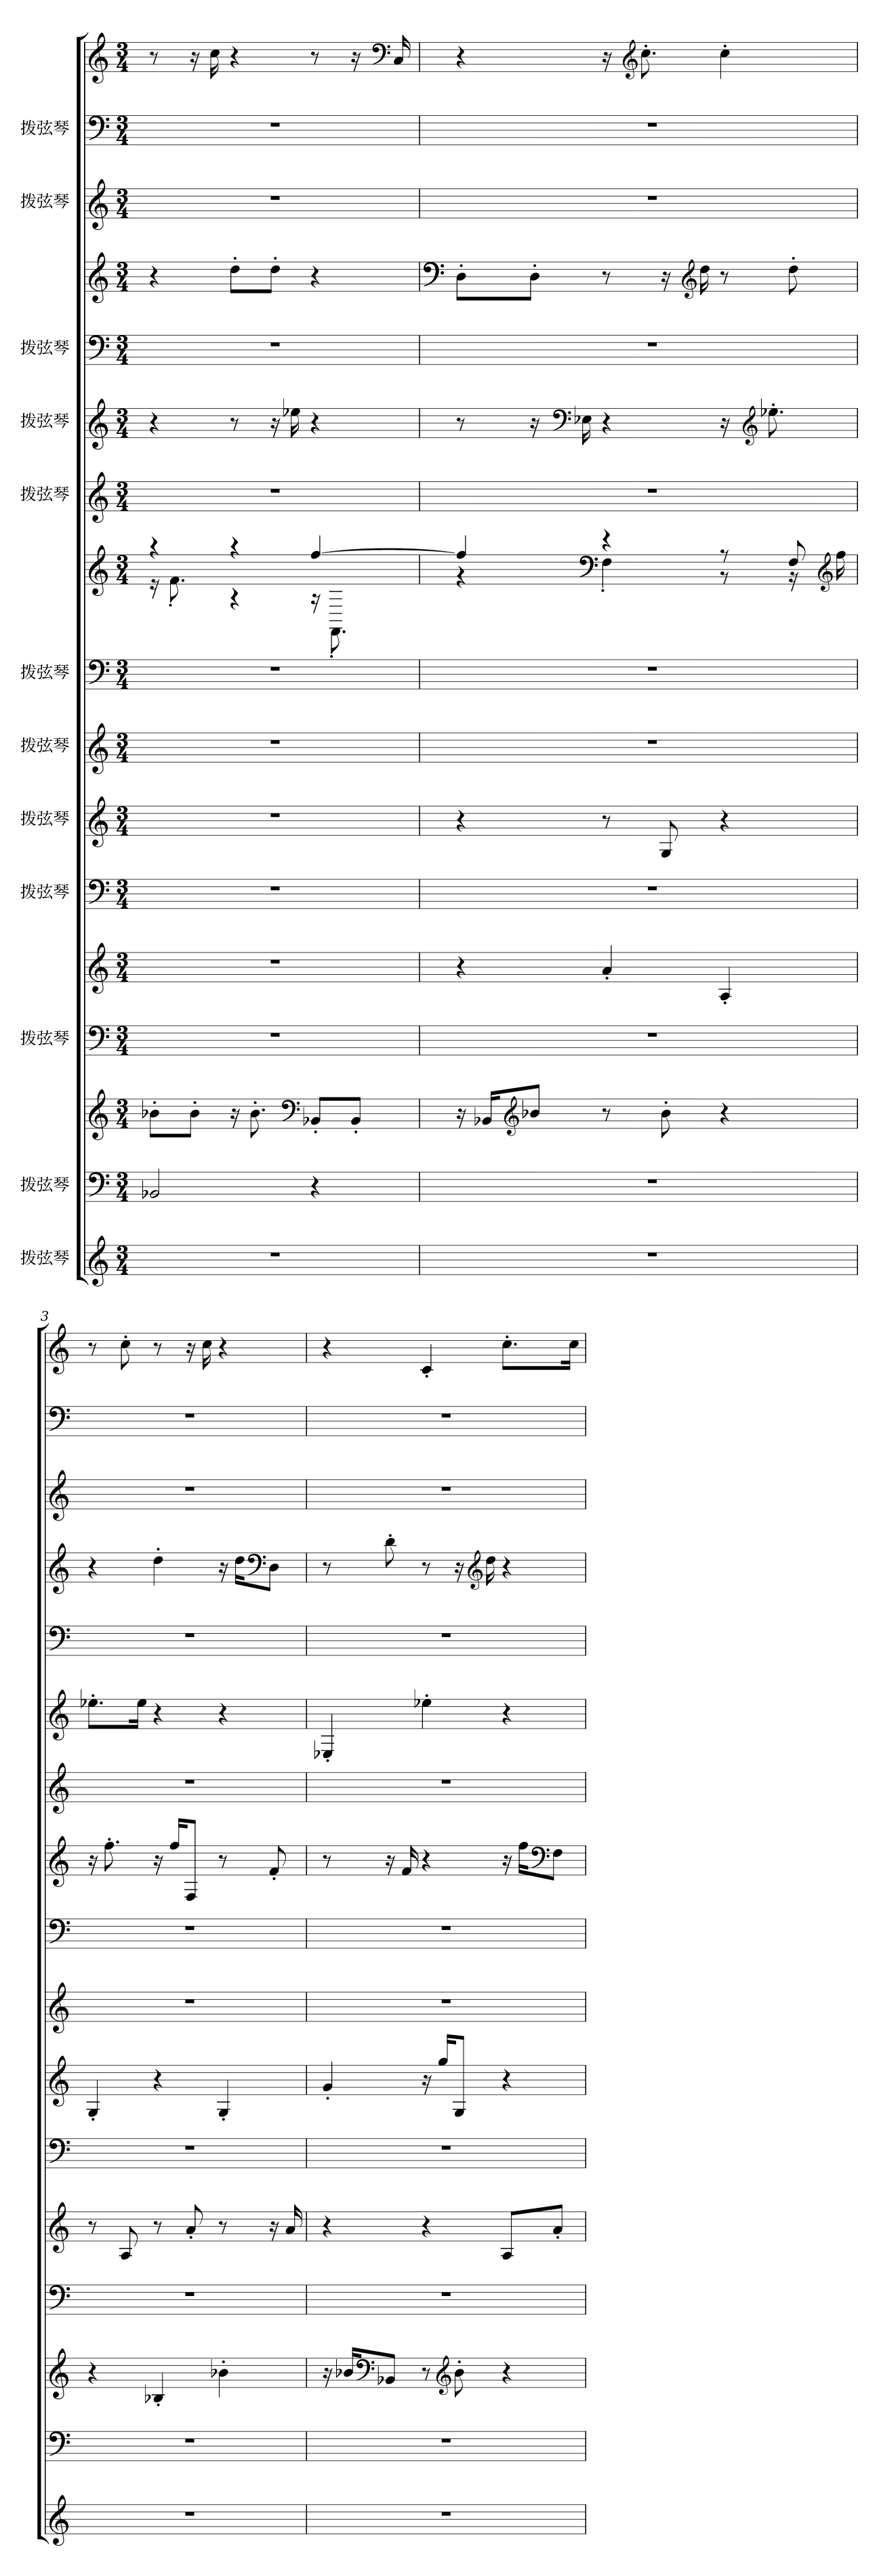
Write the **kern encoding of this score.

**kern	**kern	**kern	**kern	**kern	**kern	**kern	**kern	**kern	**kern	**kern	**kern	**kern	**kern	**kern	**kern	**kern
*part12	*part11	*part11	*part10	*part10	*part9	*part8	*part7	*part6	*part6	*part5	*part4	*part3	*part3	*part2	*part1	*part1
*staff17	*staff16	*staff15	*staff14	*staff13	*staff12	*staff11	*staff10	*staff9	*staff8	*staff7	*staff6	*staff5	*staff4	*staff3	*staff2	*staff1
*I"拨弦琴	*I"拨弦琴	*	*I"拨弦琴	*	*I"拨弦琴	*I"拨弦琴	*I"拨弦琴	*I"拨弦琴	*	*I"拨弦琴	*I"拨弦琴	*I"拨弦琴	*	*I"拨弦琴	*I"拨弦琴	*
*clefG2	*clefF4	*clefG2	*clefF4	*clefG2	*clefF4	*clefG2	*clefG2	*clefF4	*clefG2	*clefG2	*clefG2	*clefF4	*clefG2	*clefG2	*clefF4	*clefG2
*k[]	*k[]	*k[]	*k[]	*k[]	*k[]	*k[]	*k[]	*k[]	*k[]	*k[]	*k[]	*k[]	*k[]	*k[]	*k[]	*k[]
*M3/4	*M3/4	*M3/4	*M3/4	*M3/4	*M3/4	*M3/4	*M3/4	*M3/4	*M3/4	*M3/4	*M3/4	*M3/4	*M3/4	*M3/4	*M3/4	*M3/4
*MM110	*MM110	*MM110	*MM110	*MM110	*MM110	*MM110	*MM110	*MM110	*MM110	*MM110	*MM110	*MM110	*MM110	*MM110	*MM110	*MM110
=1	=1	=1	=1	=1	=1	=1	=1	=1	=1	=1	=1	=1	=1	=1	=1	=1
*	*	*	*	*	*	*	*	*	*^	*	*	*	*	*	*	*
2.r	2BB-X/	8b-X'\L	2.r	2.r	2.r	2.r	2.r	2.r	4r	16r	2.r	4r	2.r	4r	2.r	2.r	8r
.	.	.	.	.	.	.	.	.	.	8.f'\	.	.	.	.	.	.	.
.	.	8b-'\J	.	.	.	.	.	.	.	.	.	.	.	.	.	.	16r
.	.	.	.	.	.	.	.	.	.	.	.	.	.	.	.	.	16cc\
.	.	16r	.	.	.	.	.	.	4r	4r	.	8r	.	8dd'\L	.	.	4r
.	.	8.b-'\	.	.	.	.	.	.	.	.	.	.	.	.	.	.	.
.	.	.	.	.	.	.	.	.	.	.	.	16r	.	8dd'\J	.	.	.
.	.	.	.	.	.	.	.	.	.	.	.	16ee-X\	.	.	.	.	.
*	*	*clefF4	*	*	*	*	*	*	*	*	*	*	*	*	*	*	*
.	4r	8BB-X'/L	.	.	.	.	.	.	[4ff/	16r	.	4r	.	4r	.	.	8r
.	.	.	.	.	.	.	.	.	.	8.FF'\	.	.	.	.	.	.	.
.	.	8BB-'/J	.	.	.	.	.	.	.	.	.	.	.	.	.	.	16r
*	*	*	*	*	*	*	*	*	*	*	*	*	*	*	*	*	*clefF4
.	.	.	.	.	.	.	.	.	.	.	.	.	.	.	.	.	16C/
=2	=2	=2	=2	=2	=2	=2	=2	=2	=2	=2	=2	=2	=2	=2	=2	=2	=2
*	*	*	*	*	*	*	*	*	*	*	*	*	*	*clefF4	*	*	*
2.r	2.r	16r	2.r	4r	2.r	4r	2.r	2.r	4ff/]	4r	2.r	8r	2.r	8D'\L	2.r	2.r	4r
.	.	16BB-X/KL	.	.	.	.	.	.	.	.	.	.	.	.	.	.	.
*	*	*clefG2	*	*	*	*	*	*	*	*	*	*	*	*	*	*	*
.	.	8b-X/J	.	.	.	.	.	.	.	.	.	16r	.	8D'\J	.	.	.
*	*	*	*	*	*	*	*	*	*	*	*	*clefF4	*	*	*	*	*
.	.	.	.	.	.	.	.	.	.	.	.	16E-X\	.	.	.	.	.
*	*	*	*	*	*	*	*	*	*clefF4	*	*	*	*	*	*	*	*
.	.	8r	.	4a'/	.	8r	.	.	4r	4F'\	.	4r	.	8r	.	.	16r
*	*	*	*	*	*	*	*	*	*	*	*	*	*	*	*	*	*clefG2
.	.	.	.	.	.	.	.	.	.	.	.	.	.	.	.	.	8.cc'\
.	.	8b-'\	.	.	.	8G/	.	.	.	.	.	.	.	16r	.	.	.
*	*	*	*	*	*	*	*	*	*	*	*	*	*	*clefG2	*	*	*
.	.	.	.	.	.	.	.	.	.	.	.	.	.	16dd\	.	.	.
.	.	4r	.	4A'/	.	4r	.	.	8r	8r	.	16r	.	8r	.	.	4cc'\
*	*	*	*	*	*	*	*	*	*	*	*	*clefG2	*	*	*	*	*
.	.	.	.	.	.	.	.	.	.	.	.	8.ee-X'\	.	.	.	.	.
.	.	.	.	.	.	.	.	.	8F/	16r	.	.	.	8dd'\	.	.	.
*	*	*	*	*	*	*	*	*	*clefG2	*	*	*	*	*	*	*	*
.	.	.	.	.	.	.	.	.	.	16ff\	.	.	.	.	.	.	.
*	*	*	*	*	*	*	*	*	*v	*v	*	*	*	*	*	*	*
!!LO:PB:g=z
=3	=3	=3	=3	=3	=3	=3	=3	=3	=3	=3	=3	=3	=3	=3	=3	=3
2.r	2.r	4r	2.r	8r	2.r	4G'/	2.r	2.r	16r	2.r	8.ee-X'\L	2.r	4r	2.r	2.r	8r
.	.	.	.	.	.	.	.	.	8.ff'\	.	.	.	.	.	.	.
.	.	.	.	8A/	.	.	.	.	.	.	.	.	.	.	.	8cc'\
.	.	.	.	.	.	.	.	.	.	.	16ee-\Jk	.	.	.	.	.
.	.	4B-X'/	.	8r	.	4r	.	.	16r	.	4r	.	4dd'\	.	.	8r
.	.	.	.	.	.	.	.	.	16ff/KL	.	.	.	.	.	.	.
.	.	.	.	8a'/	.	.	.	.	8F/J	.	.	.	.	.	.	16r
.	.	.	.	.	.	.	.	.	.	.	.	.	.	.	.	16cc\
.	.	4b-X'\	.	8r	.	4G'/	.	.	8r	.	4r	.	16r	.	.	4r
.	.	.	.	.	.	.	.	.	.	.	.	.	16dd\KL	.	.	.
*	*	*	*	*	*	*	*	*	*	*	*	*	*clefF4	*	*	*
.	.	.	.	16r	.	.	.	.	8f'/	.	.	.	8D\J	.	.	.
.	.	.	.	16a/	.	.	.	.	.	.	.	.	.	.	.	.
=4	=4	=4	=4	=4	=4	=4	=4	=4	=4	=4	=4	=4	=4	=4	=4	=4
2.r	2.r	16r	2.r	4r	2.r	4g'/	2.r	2.r	8r	2.r	4E-X'/	2.r	8r	2.r	2.r	4r
.	.	16b-X/KL	.	.	.	.	.	.	.	.	.	.	.	.	.	.
*	*	*clefF4	*	*	*	*	*	*	*	*	*	*	*	*	*	*
.	.	8BB-X/J	.	.	.	.	.	.	16r	.	.	.	8d'\	.	.	.
.	.	.	.	.	.	.	.	.	16f/	.	.	.	.	.	.	.
.	.	8r	.	4r	.	16r	.	.	4r	.	4ee-X'\	.	8r	.	.	4c'/
.	.	.	.	.	.	16gg/KL	.	.	.	.	.	.	.	.	.	.
*	*	*clefG2	*	*	*	*	*	*	*	*	*	*	*	*	*	*
.	.	8b-'\	.	.	.	8G/J	.	.	.	.	.	.	16r	.	.	.
*	*	*	*	*	*	*	*	*	*	*	*	*	*clefG2	*	*	*
.	.	.	.	.	.	.	.	.	.	.	.	.	16dd\	.	.	.
.	.	4r	.	8A/L	.	4r	.	.	16r	.	4r	.	4r	.	.	8.cc'\L
.	.	.	.	.	.	.	.	.	16ff\KL	.	.	.	.	.	.	.
*	*	*	*	*	*	*	*	*	*clefF4	*	*	*	*	*	*	*
.	.	.	.	8a'/J	.	.	.	.	8F\J	.	.	.	.	.	.	.
.	.	.	.	.	.	.	.	.	.	.	.	.	.	.	.	16cc\Jk
=	=	=	=	=	=	=	=	=	=	=	=	=	=	=	=	=
*-	*-	*-	*-	*-	*-	*-	*-	*-	*-	*-	*-	*-	*-	*-	*-	*-
